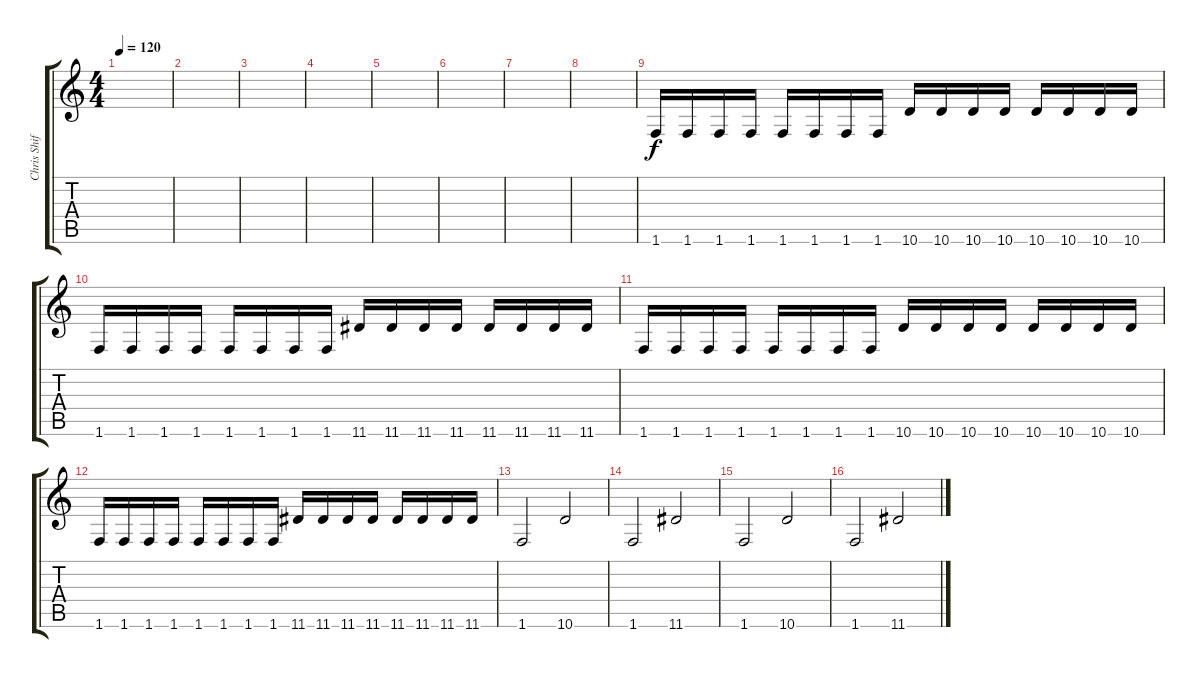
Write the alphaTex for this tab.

\track ("Chris Shiflett" "Chris Shif") {instrument distortionguitar}
\staff {score tabs}
\tuning (E4 B3 G3 D3 A2 E2) {hide}
\ts (4 4)
\tempo 120
\clef g2
\ks c
|
|
|
|
|
|
|
|
1.6.16 1.6.16 1.6.16 1.6.16 1.6.16 1.6.16 1.6.16 1.6.16 10.6.16 10.6.16 10.6.16 10.6.16 10.6.16 10.6.16 10.6.16 10.6.16 |
1.6.16 1.6.16 1.6.16 1.6.16 1.6.16 1.6.16 1.6.16 1.6.16 11.6.16 11.6.16 11.6.16 11.6.16 11.6.16 11.6.16 11.6.16 11.6.16 |
1.6.16 1.6.16 1.6.16 1.6.16 1.6.16 1.6.16 1.6.16 1.6.16 10.6.16 10.6.16 10.6.16 10.6.16 10.6.16 10.6.16 10.6.16 10.6.16 |
1.6.16 1.6.16 1.6.16 1.6.16 1.6.16 1.6.16 1.6.16 1.6.16 11.6.16 11.6.16 11.6.16 11.6.16 11.6.16 11.6.16 11.6.16 11.6.16 |
1.6.2 10.6.2 |
1.6.2 11.6.2 |
1.6.2 10.6.2 |
1.6.2 11.6.2
